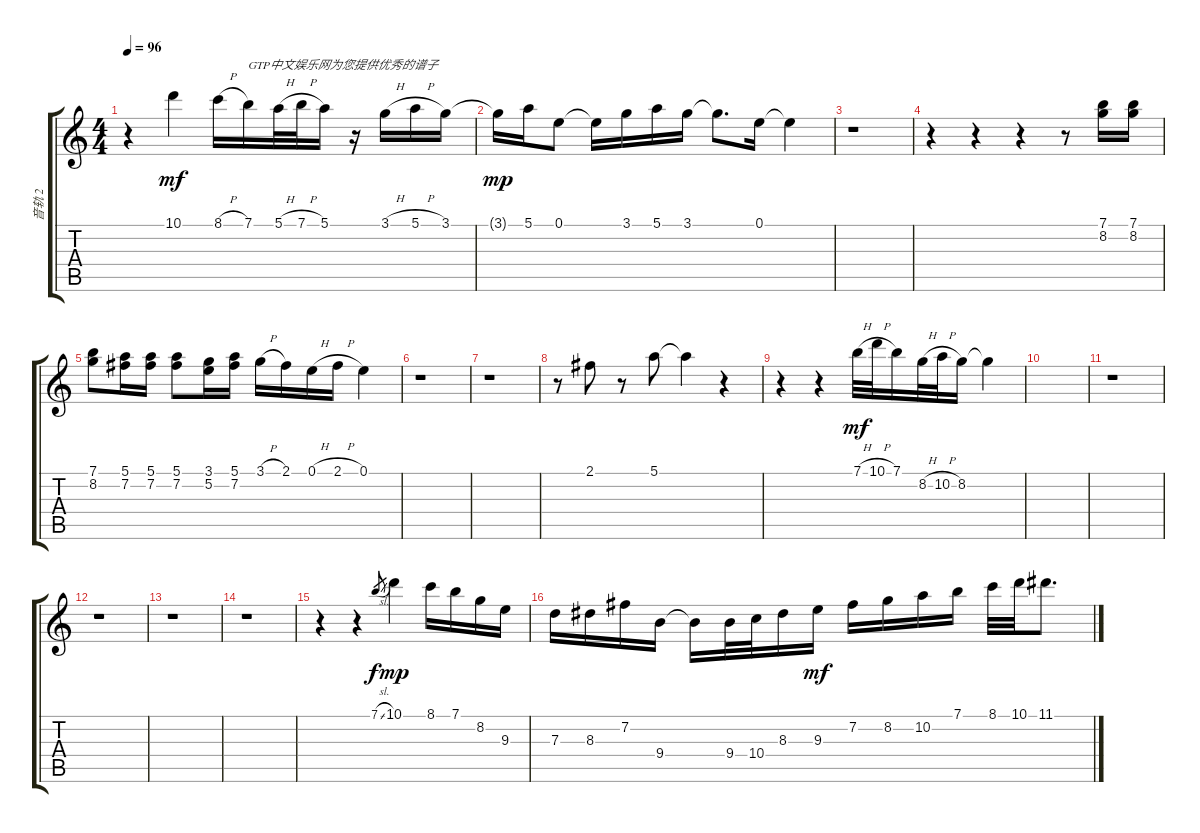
\track ("音轨 2" "音轨 2") {instrument acousticguitarsteel}
\staff {score tabs}
\tuning (E4 B3 G3 D3 A2 E2) {hide}
\ts (4 4)
\tempo 96
\clef g2
\ks c
r.4{dy mp} 10.1.4{dy mf} 8.1{h}.16 7.1.16{txt "GTP中文娱乐网为您提供优秀的谱子"} 5.1{h}.32 7.1{h}.32 5.1.16 r.16 3.1{h}.16 5.1{h}.16 3.1.16 |
3.1{t}.16{dy mp} 5.1.16 0.1.8 0.1{t}.16 3.1.16 5.1.16 3.1.16 3.1{t}.8{d} 0.1.16 0.1{t}.4 |
r.1 |
r.4 r.4 r.4 r.8 (7.1 8.2).16 (7.1 8.2).16 |
(7.1 8.2).8 (5.1 7.2).16 (5.1 7.2).16 (5.1 7.2).8 (3.1 5.2).16 (5.1 7.2).16 3.1{h}.16 2.1.16 0.1{h}.16 2.1{h}.16 0.1.4 |
r.1 |
r.1 |
r.8 2.1.8 r.8 5.1.8 5.1{t}.4 r.4 |
r.4 r.4 7.1{h}.32{dy mf} 10.1{h}.32 7.1.16 8.2{h}.32 10.2{h}.32 8.2.16 8.2{t}.4 |
|
r.1 |
r.1 |
r.1 |
r.1 |
r.4 r.4 7.1{sl}.8{gr dy f} 10.1.4{dy mp} 8.1.16 7.1.16 8.2.16 9.3.16 |
7.3.16 8.3.16 7.2.16 9.4.16 9.4{t}.16 9.4.32 10.4.32 8.3.16 9.3.16{dy mf} 7.2.16 8.2.16 10.2.16 7.1.16 8.1.32 10.1.32 11.1.8{d}
